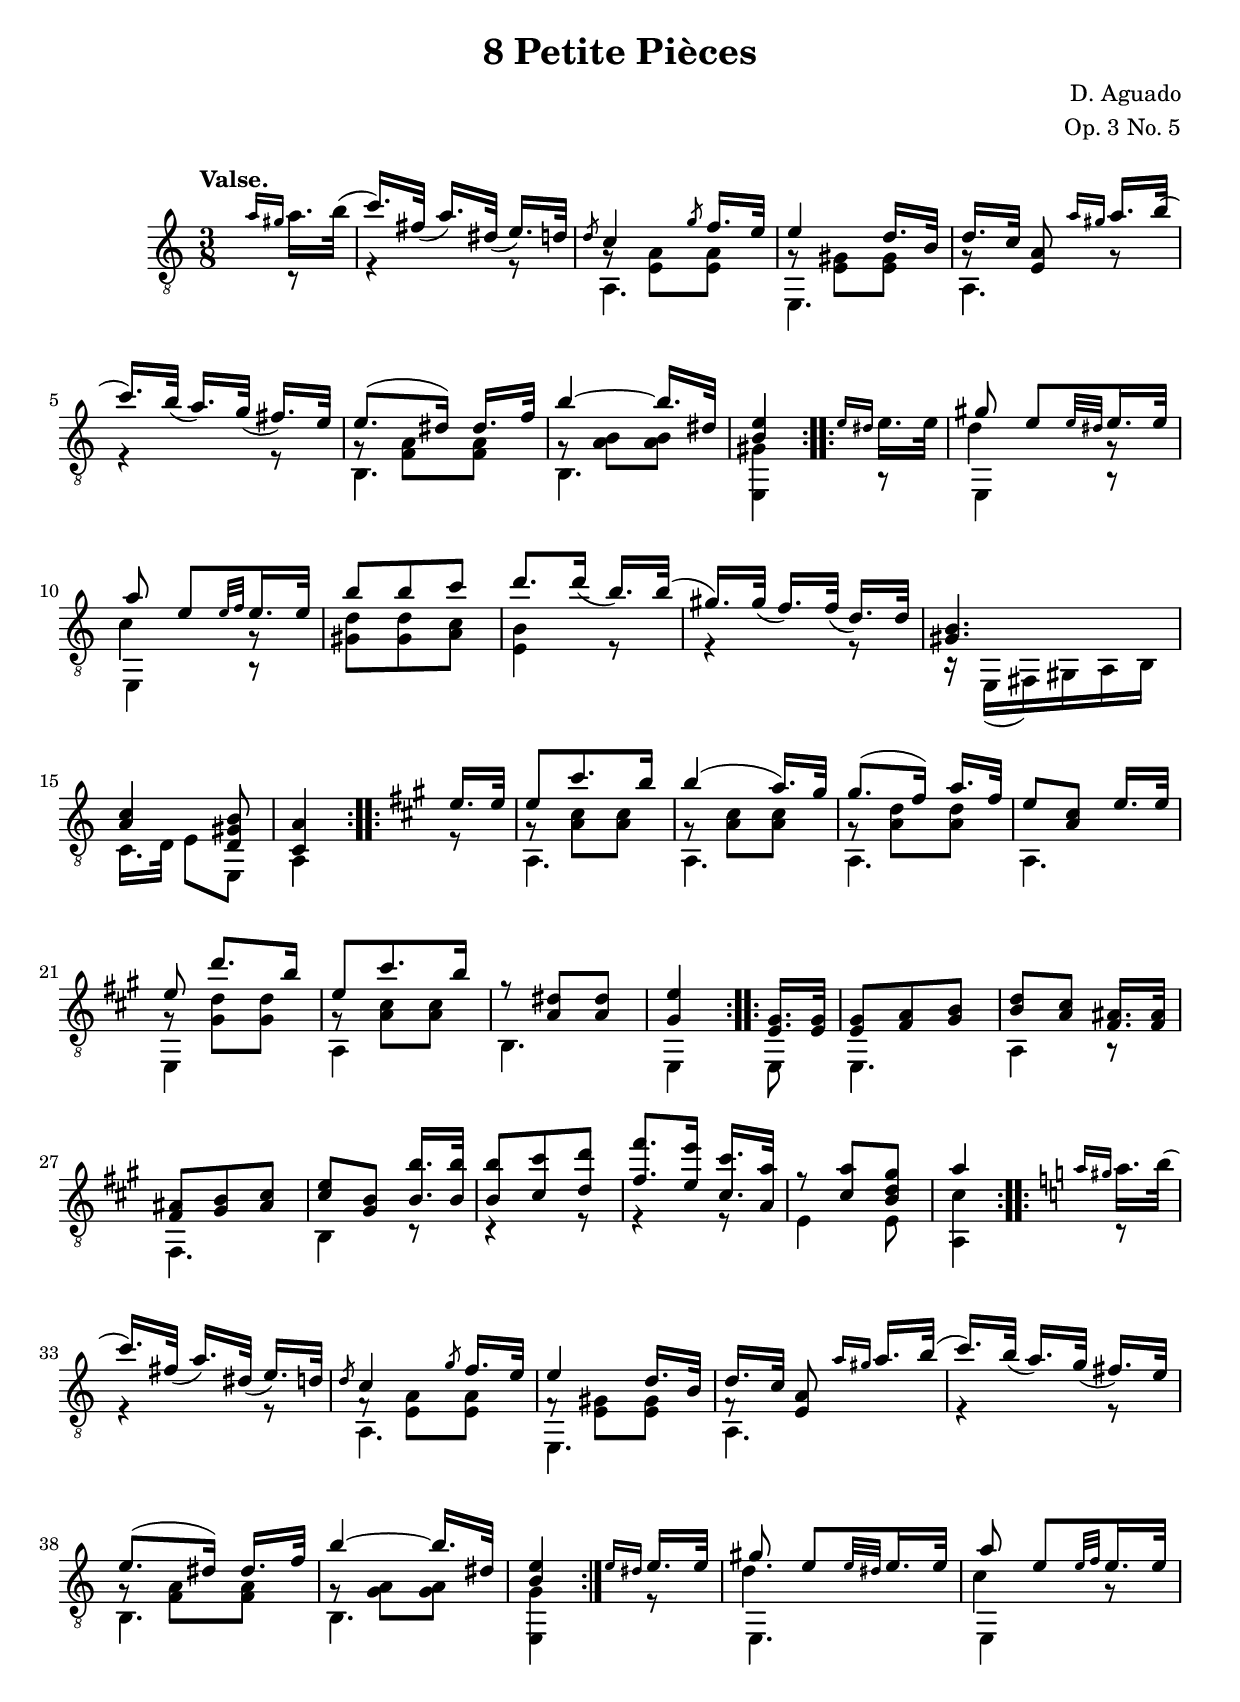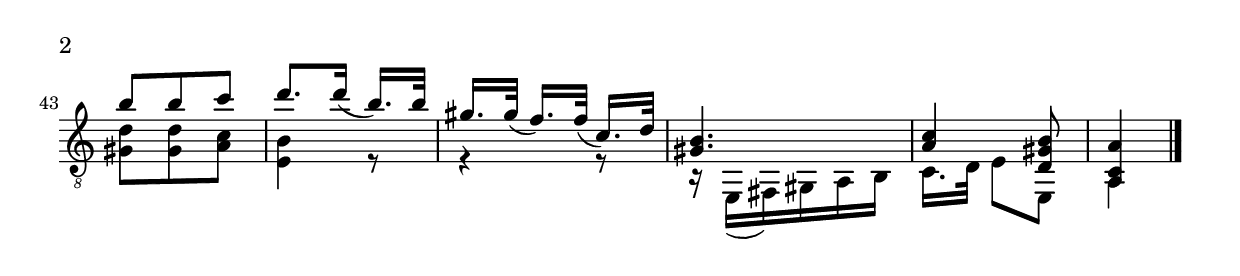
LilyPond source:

\version "2.18.2"

\header {
  title = "8 Petite Pièces"
  composer = "D. Aguado"
  opus = "Op. 3 No. 5"
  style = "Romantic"
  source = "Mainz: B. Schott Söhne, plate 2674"
  % Statens musikbibliotek - The Music Library of Sweden
  % Boije 003 - http://urn.kb.se/resolve?urn=urn:nbn:se:statensmusikverk-4032
  date = "1830"
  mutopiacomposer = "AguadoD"
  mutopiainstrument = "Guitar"
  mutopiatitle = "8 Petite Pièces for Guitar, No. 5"
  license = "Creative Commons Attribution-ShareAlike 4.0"
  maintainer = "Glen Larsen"
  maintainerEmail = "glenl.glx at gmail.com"
}

\paper {
  % add space between composer/opus markup and first staff
  markup-system-spacing #'padding = #3
  % add a little space between composer and opus
  markup-markup-spacing #'padding = #1.2
  top-margin = #8
  bottom-margin = #10
}

mbreak = {} % { \break }
global = {
  \time 3/8
  \key a \minor
}

motif_u_a = {
  c16.) fis,32_( a16.[) dis,32]_( e16.) d32 |
  \slashedGrace {d8} c4 \slashedGrace {g'8} f16. e32 |
  e4 d16. b32 |
  d16. c32 s8 \slashedGrace {a'16[ gis]} a16. b32( |
  c16.) b32_( a16.[) g32_(] fis16.) e32 |
  e8.[( dis16)] dis16. f32 |
  b4~ b16. dis,32 |
  <e b>4
}

upperVoice = \relative c'' {
  \voiceOne
  \repeat volta 2 {
    \partial 4 { s8 \grace { a16[ gis] } \stemDown a16. b32( } \stemUp |
    \motif_u_a
  }
  \repeat volta 2 {
    \grace{e16[ dis]} \stemDown e16. e32 \stemUp |
    gis8 e8[ \grace{e32[ dis]} e16. e32] | % Source has quarter-note on first beat.
    a8 e8[ \grace{e32[ f]} e16. e32] |     % ... this line also.
    b'8 b c |
    \mbreak
    d8. d16_( b16.)[ b32]( |
    gis16.) gis32_( f16.)[ f32]_( d16.) d32 |
    <b gis>4. |
    <c a>4 <b gis d>8 |
    <a c,>4
  }
  \key a\major
  \repeat volta 2 {
    e'16. e32 |
    \mbreak
    e8 cis'8. b16 |
    b4( a16.) gis32 |
    gis8.( fis16) a16.[ fis32] |
    e8 <cis a> e16.[ e32] |
    e8 d'8.[ b16] |
    \mbreak
    e,8 cis'8. b16 |
    r8 <dis, a> q |
    <e gis,>4
  }
  \repeat volta 2 {
    <gis, e>16. q32 |
    q8 <a fis> <b gis> |
    <d b> <cis a> <ais fis>16.[ q32] |
    q8 <b gis> <cis ais> |
    \mbreak
    <e cis>8 <b gis> <b' b,>16.[ q32] |
    q8 <cis cis,> <d d,> |
    <fis fis,>8. <e e,>16 <cis cis,>16.[ <a a,>32] |
    r8 <a cis,> <gis d b> |
    a4
  }
  \key a\minor
  \repeat volta 2 {
    \grace{ a16[ gis] } \stemDown a16. b32( \stemUp |
    \mbreak
    \motif_u_a
  }
  \grace{ e16[ dis] } e16. e32 |
  gis8 e8[ \grace{ e32[ dis] } e16. e32] |
  a8 e8[ \grace{ e32[ f] } e16. e32] |
  \mbreak
  b'8 b c |
  d8. d16_( b16.)[ b32] |
  gis16. gis32_( f16.)[ f32]_( c16.) d32 |
  <b gis>4. |
  <c a>4 <b gis d>8 |
  <a c, a>4

  \bar "|."
}

lowerVoice = \relative c {
  \voiceTwo
  \partial 4 {s8 \grace {s8} r8 } |
  r4 r8 |
  a4. |
  e4. |
  a4. |
  r4 r8 |

  b4. |
  b4. |
  <gis' e,>4 r8 |
  e,4 as8\rest |
  e4 a8\rest |
  <d' gis,>8 q <c a> |

  <b e,>4 r8 |
  r4 r8 |
  r16 e,,( fis) gis a b |
  c16. d32 e8[ e,] |
  a4 r8 |                       % key change

  \repeat unfold 4 { a4. | }
  e4 s8 |

  a4 s8 |
  b4. |
  e,4 e8 |
  e4. |
  a4 r8 |
  fis4. |

  b4 r8 |
  r4 r8 |
  r4 r8 |
  e4 e8 |
  <cis' a,>4 r8 |               % key change

  r4 r8 |
  a,4. |
  e4. |
  a4. |
  r4 r8 |

  b4. |
  b4. |
  <g' e,>4 r8 |
  e,4. |
  e4 s8 |

  <d'' gis,>8 q <c a> |
  <b e,>4 r8 |
  r4 r8 |
  r16 e,,( fis) gis a b |
  c16. d32 e8[ e,] |
  a4
}

middleVoice = \relative c' {
  \voiceThree
  \stemDown
  \partial 4 {s8 \grace {s8} s8 } |
  s4. |
  g8\rest <a e> q |
  g8\rest <gis e> q |
  g8\rest \once\stemUp <a e> g\rest |
  s4. |

  g8\rest <a f> q |
  g8\rest <a b> q |
  s4. |
  d4 g,8\rest |
  c4 g8\rest |
  s4. |

  \repeat unfold 5 { s4. | }
  \repeat unfold 2 { g8\rest <cis a> q | }
  g8\rest <d' a> q |
  s4. |
  g,8\rest <d' gis,> q |

  g,8\rest <cis a> q |
  \repeat unfold 5 { s4. | }

  \repeat unfold 5 { s4. | }

  s4. |
  f,8\rest <a e> q |
  f8\rest <gis e> q |
  f8\rest \once\stemUp <a e>8 s |
  s4. |

  g8\rest <a f> q |
  g8\rest <g a> q |
  s4. |
  d'4. |
  c4 g8\rest |
}


\score {
  <<
    \new Staff = "Guitar" \with {
      midiInstrument = #"acoustic guitar (nylon)"
      \override StringNumber #'stencil = ##f
    } <<
      \global
      \clef "treble_8"
      \tempo "Valse."

      \context Voice = "upperVoice" \upperVoice
      \context Voice = "lowerVoice" \lowerVoice
      \context Voice = "middleVoice" \middleVoice
    >>
%{
    % tabs are not completely developed
    \new TabStaff = "Guitar tabs" \with {
      restrainOpenStrings = ##t
    } <<
      \clef "moderntab"
      \global
      \context TabVoice = "upperVoice" \upperVoice
      \context TabVoice = "lowerVoice" \lowerVoice
      \context TabVoice = "middleVoice" \middleVoice
    >>
%}
  >>
  \layout {}
  \midi {
    \tempo 4 = 74
  }
}
